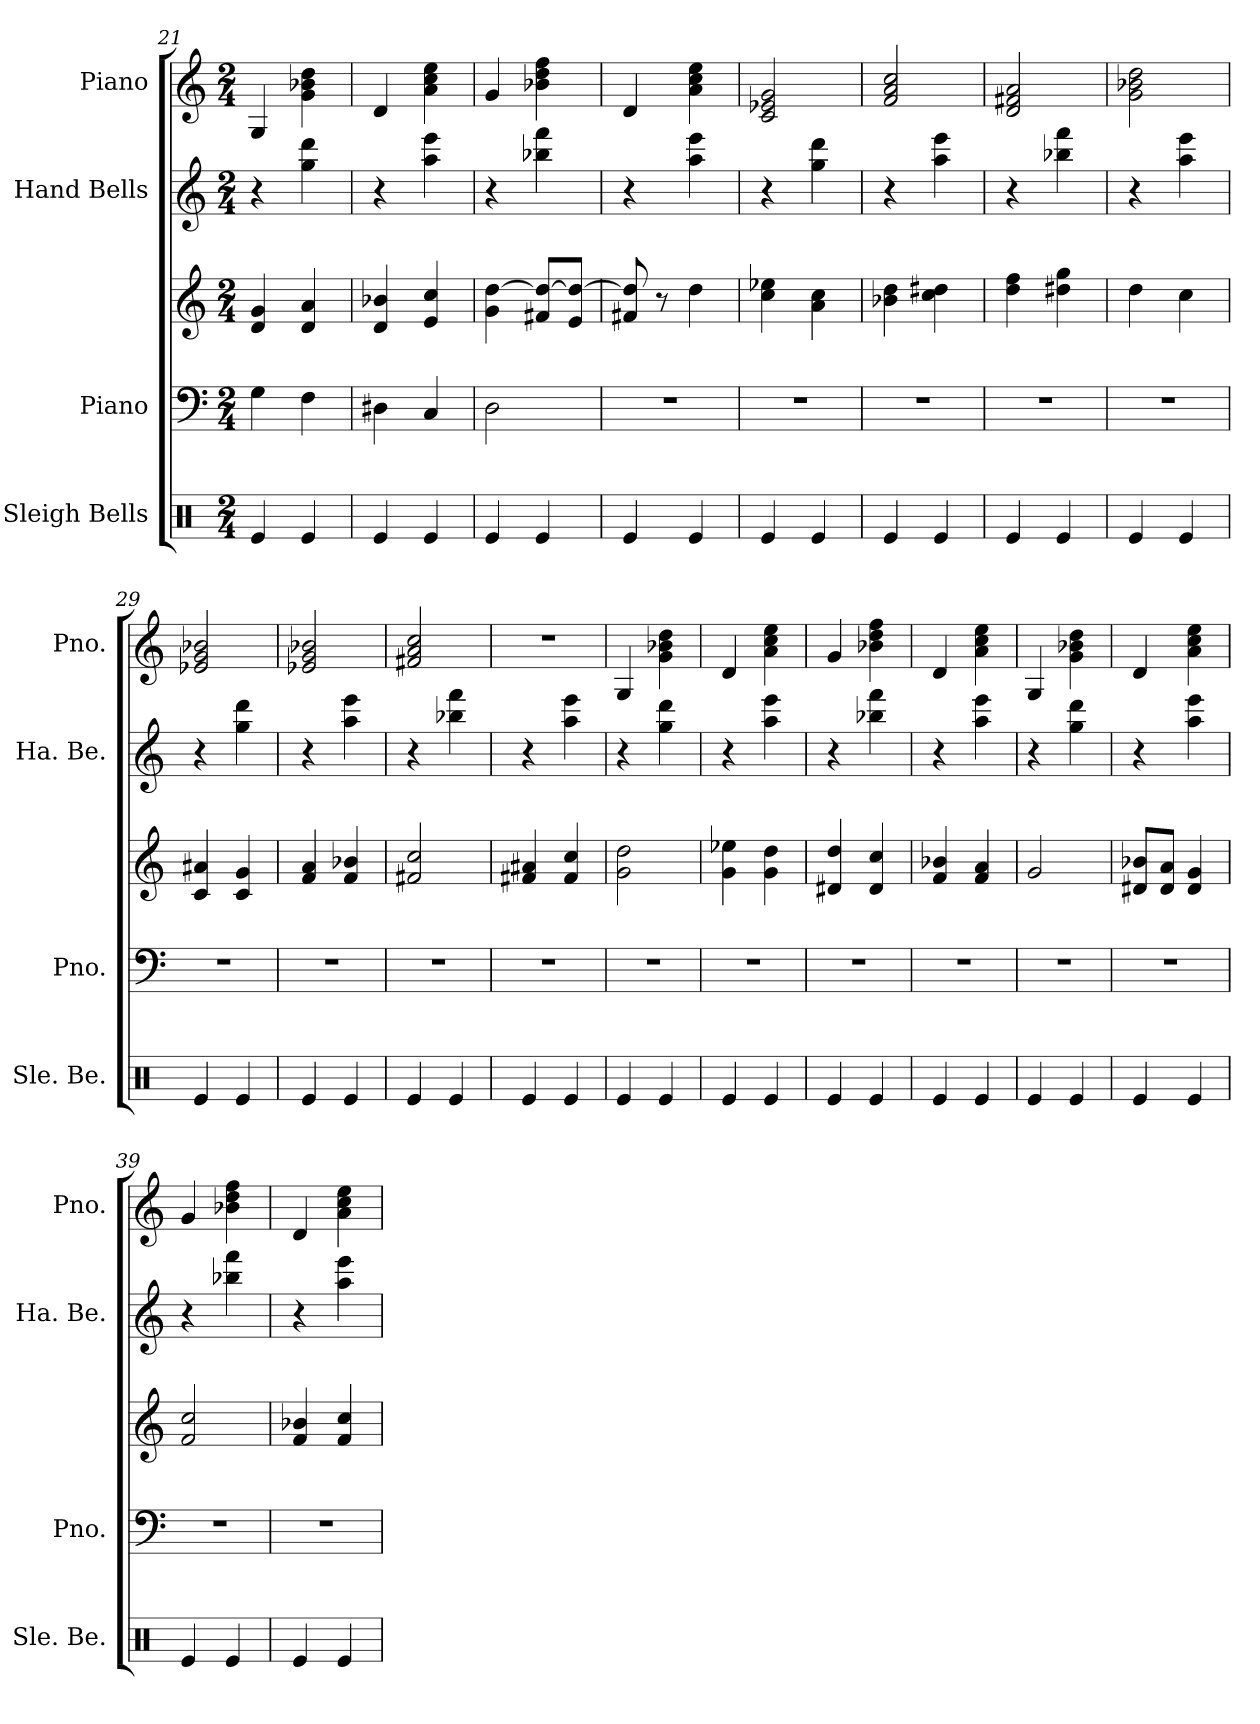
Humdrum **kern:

**kern	**kern	**kern	**kern	**kern
*part4	*part3	*part3	*part2	*part1
*staff5	*staff4	*staff3	*staff2	*staff1
*I"Sleigh Bells	*I"Piano	*	*I"Hand Bells	*I"Piano
*I'Sle. Be.	*I'Pno.	*	*I'Ha. Be.	*I'Pno.
!!LO:PB:g=z
*clefX	*clefF4	*clefG2	*clefG2	*clefG2
*k[]	*k[]	*k[]	*k[]	*k[]
*M2/4	*M2/4	*M2/4	*M2/4	*M2/4
=21	=21	=21	=21	=21
4Rei/	4Gi\	4di/ 4gi/	4r	4Gi/
4Rei/	4Fi\	4di/ 4ai/	4ggi\ 4dddi\	4gi\ 4b-Xi\ 4ddi\
=22	=22	=22	=22	=22
4Rei/	4D#Xi\	4di/ 4b-Xi/	4r	4di/
4Rei/	4Ci/	4ei/ 4cci/	4aai\ 4eeei\	4ai\ 4cci\ 4eei\
=23	=23	=23	=23	=23
4Rei/	2Di\	4gi\ [4ddi\	4r	4gi/
4Rei/	.	8f#Xi/ 8ddi/_L	4bb-Xi\ 4fffi\	4b-Xi\ 4ddi\ 4ffi\
.	.	8ei/ 8ddi/_J	.	.
=24	=24	=24	=24	=24
4Rei/	2r	8f#Xi/ 8ddi/]	4r	4di/
.	.	8r	.	.
4Rei/	.	4ddi\	4aai\ 4eeei\	4ai\ 4cci\ 4eei\
=25	=25	=25	=25	=25
4Rei/	2r	4cci\ 4ee-Xi\	4r	2ci/ 2e-Xi/ 2gi/
4Rei/	.	4ai\ 4cci\	4ggi\ 4dddi\	.
=26	=26	=26	=26	=26
4Rei/	2r	4b-Xi\ 4ddi\	4r	2fi/ 2ai/ 2cci/
4Rei/	.	4cci\ 4dd#Xi\	4aai\ 4eeei\	.
=27	=27	=27	=27	=27
4Rei/	2r	4ddi\ 4ffi\	4r	2di/ 2f#Xi/ 2ai/
4Rei/	.	4dd#Xi\ 4ggi\	4bb-Xi\ 4fffi\	.
=28	=28	=28	=28	=28
4Rei/	2r	4ddi\	4r	2gi\ 2b-Xi\ 2ddi\
4Rei/	.	4cci\	4aai\ 4eeei\	.
=29	=29	=29	=29	=29
4Rei/	2r	4ci/ 4a#Xi/	4r	2e-Xi/ 2gi/ 2b-Xi/
4Rei/	.	4ci/ 4gi/	4ggi\ 4dddi\	.
=30	=30	=30	=30	=30
4Rei/	2r	4fi/ 4ai/	4r	2e-Xi/ 2gi/ 2b-Xi/
4Rei/	.	4fi/ 4b-Xi/	4aai\ 4eeei\	.
!!LO:LB:g=z
=31	=31	=31	=31	=31
4Rei/	2r	2f#Xi/ 2cci/	4r	2f#Xi/ 2ai/ 2cci/
4Rei/	.	.	4bb-Xi\ 4fffi\	.
=32	=32	=32	=32	=32
4Rei/	2r	4f#Xi/ 4a#Xi/	4r	2r
4Rei/	.	4f#i/ 4cci/	4aai\ 4eeei\	.
=33	=33	=33	=33	=33
4Rei/	2r	2gi\ 2ddi\	4r	4Gi/
4Rei/	.	.	4ggi\ 4dddi\	4gi\ 4b-Xi\ 4ddi\
=34	=34	=34	=34	=34
4Rei/	2r	4gi\ 4ee-Xi\	4r	4di/
4Rei/	.	4gi\ 4ddi\	4aai\ 4eeei\	4ai\ 4cci\ 4eei\
=35	=35	=35	=35	=35
4Rei/	2r	4d#Xi/ 4ddi/	4r	4gi/
4Rei/	.	4d#i/ 4cci/	4bb-Xi\ 4fffi\	4b-Xi\ 4ddi\ 4ffi\
=36	=36	=36	=36	=36
4Rei/	2r	4fi/ 4b-Xi/	4r	4di/
4Rei/	.	4fi/ 4ai/	4aai\ 4eeei\	4ai\ 4cci\ 4eei\
=37	=37	=37	=37	=37
4Rei/	2r	2gi/	4r	4Gi/
4Rei/	.	.	4ggi\ 4dddi\	4gi\ 4b-Xi\ 4ddi\
=38	=38	=38	=38	=38
4Rei/	2r	8d#Xi/ 8b-Xi/L	4r	4di/
.	.	8d#i/ 8ai/J	.	.
4Rei/	.	4d#i/ 4gi/	4aai\ 4eeei\	4ai\ 4cci\ 4eei\
=39	=39	=39	=39	=39
4Rei/	2r	2fi/ 2cci/	4r	4gi/
4Rei/	.	.	4bb-Xi\ 4fffi\	4b-Xi\ 4ddi\ 4ffi\
=40	=40	=40	=40	=40
4Rei/	2r	4fi/ 4b-Xi/	4r	4di/
4Rei/	.	4fi/ 4cci/	4aai\ 4eeei\	4ai\ 4cci\ 4eei\
=	=	=	=	=
*-	*-	*-	*-	*-
